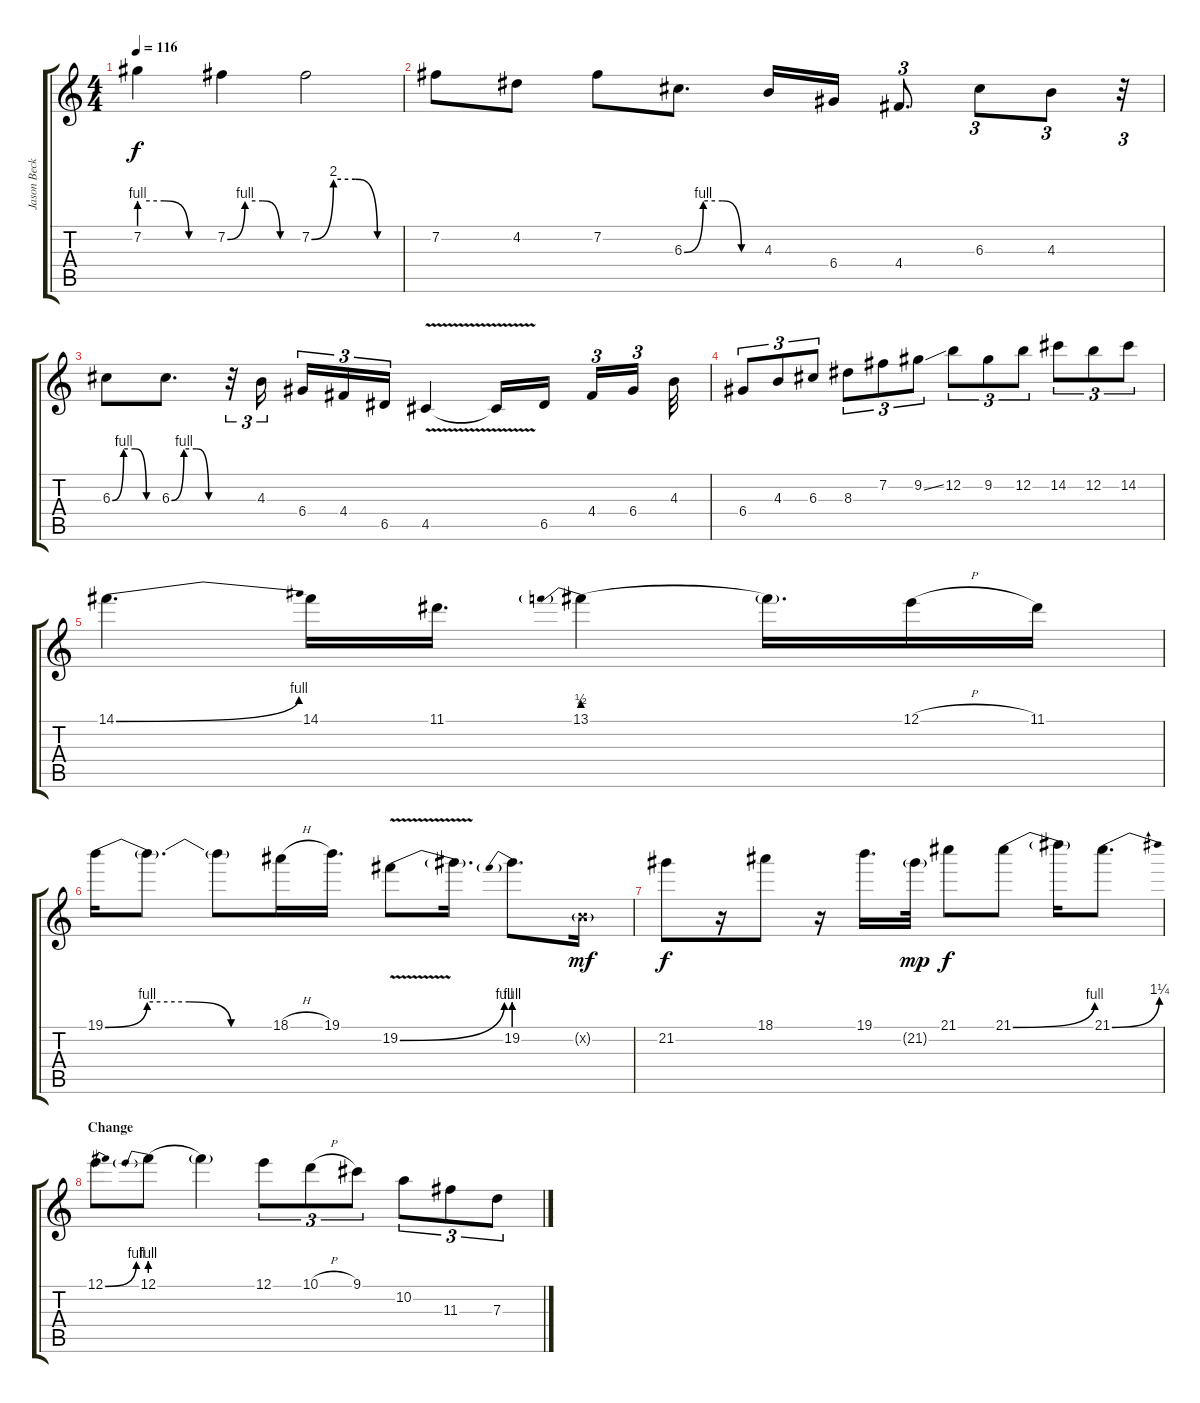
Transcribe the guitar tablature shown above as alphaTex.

\track ("Jason Becker - Lead" "Jason Beck") {instrument distortionguitar}
\staff {score tabs}
\tuning (E4 B3 G3 D3 A2 E2) {hide}
\ts (4 4)
\tempo 116
\clef g2
\ks c
7.2{be (custom 0 4 20 4 40 0 60 0)}.4{dy f} 7.2{be (custom 0 0 15 4 30 4 45 0 60 0)}.4 7.2{be (custom 0 0 15 8 30 8 45 0 60 0)}.2 |
7.2.8 4.2.8 7.2.8 6.3{be (custom 0 0 15 4 30 4 45 0 60 0)}.8{d} 4.3.16 6.4.16 4.4.8{d tu (3 2)} 6.3.8{tu (3 2)} 4.3.8{tu (3 2)} r.32{tu (3 2)} |
6.3{be (custom 0 0 15 4 30 4 45 0 60 0)}.8 6.3{be (custom 0 0 15 4 30 4 45 0 60 0)}.8{d} r.32{tu (3 2)} 4.3.16{tu (3 2)} 6.4.16{tu (3 2)} 4.4.16{tu (3 2)} 6.5.16{tu (3 2)} 4.5{v}.4 4.5{t}.16 6.5.16 4.4.16{tu (3 2)} 6.4.16{tu (3 2)} 4.3.32 |
6.4.8{tu (3 2)} 4.3.8{tu (3 2)} 6.3.8{tu (3 2)} 8.3.8{tu (3 2)} 7.2.8{tu (3 2)} 9.2{ss}.8{tu (3 2)} 12.2.8{tu (3 2)} 9.2.8{tu (3 2)} 12.2.8{tu (3 2)} 14.2.8{tu (3 2)} 12.2.8{tu (3 2)} 14.2.8{tu (3 2)} |
14.1{be (bend 0 0 60 4)}.4{d} 14.1.16 11.1.16{d} 13.1{be (prebend 0 2 60 2)}.4 13.1{t}.16{d} 12.1{h}.16 11.1.16 |
19.1{be (custom 0 0 15 4 30 4 45 0 60 0)}.16 19.1{t}.8{d} 19.1{t}.8 18.1{h}.16 19.1.16{d} 19.2{be (bend 0 0 60 4) v}.8 19.2{t}.16{d} 19.2{be (prebend 0 4 60 4)}.8{d} 0.2{g x}.16{dy mf} |
21.2.8{dy f} r.16 18.1.8 r.16 19.1.16{d} 21.2{g}.32{dy mp} 21.1.8{dy f} 21.1{be (bend 0 0 60 4)}.8 21.1{t}.16 21.1{be (bend 0 0 60 5)}.8{d} |
\section ("" "Change")
12.1{be (bend 0 0 60 4)}.8 12.1{be (prebend 0 4 60 4)}.8 12.1{t}.4 12.1.8{tu (3 2)} 10.1{h}.8{tu (3 2)} 9.1.8{tu (3 2)} 10.2.8{tu (3 2)} 11.3.8{tu (3 2)} 7.3{h}.8{tu (3 2)}
